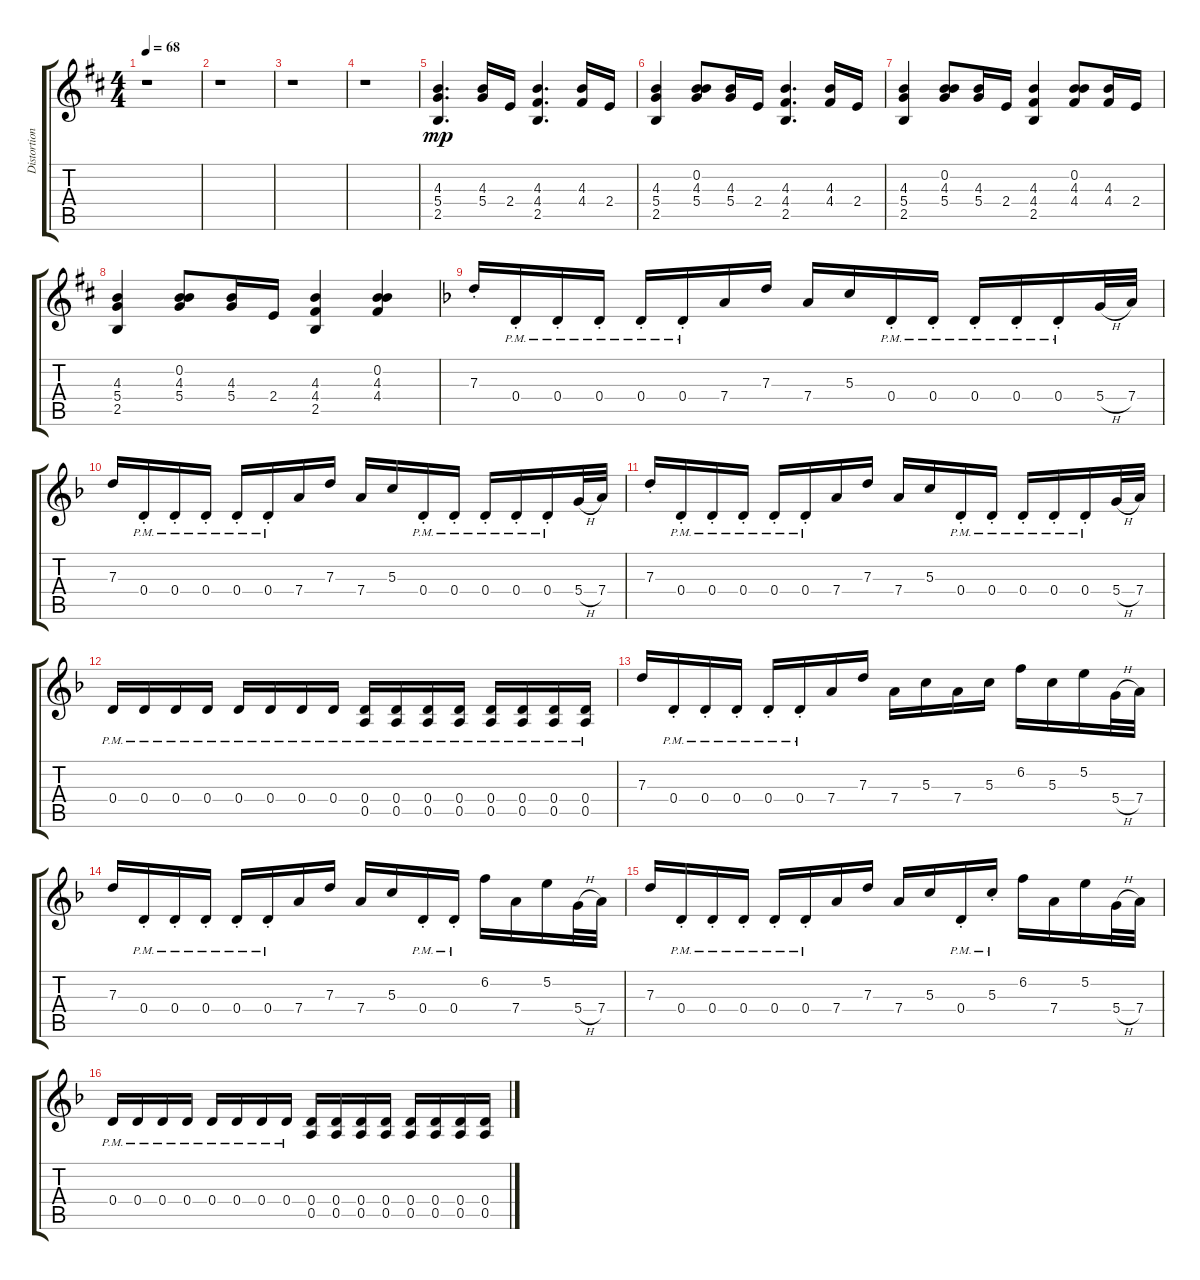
\track ("Distortion L" "Distortion") {instrument distortionguitar}
\staff {score tabs}
\tuning (E4 B3 G3 D3 A2 D2) {hide}
\ts (4 4)
\tempo 68
\clef g2
\ks d
r.1{dy mp instrument distortionguitar} |
r.1 |
r.1 |
r.1 |
(4.3 5.4 2.5).4{d} (4.3 5.4).16 2.4.16 (4.3 4.4 2.5).4{d} (4.3 4.4).16 2.4.16 |
(4.3 5.4 2.5).4 (0.2 4.3 5.4).8 (4.3 5.4).16 2.4.16 (4.3 4.4 2.5).4{d} (4.3 4.4).16 2.4.16 |
(4.3 5.4 2.5).4 (0.2 4.3 5.4).8 (4.3 5.4).16 2.4.16 (4.3 4.4 2.5).4 (0.2 4.3 4.4).8 (4.3 4.4).16 2.4.16 |
(4.3 5.4 2.5).4 (0.2 4.3 5.4).8 (4.3 5.4).16 2.4.16 (4.3 4.4 2.5).4 (0.2 4.3 4.4).4 |
\ks f
7.3{st}.16 0.4{pm st}.16 0.4{pm st}.16 0.4{pm st}.16 0.4{pm st}.16 0.4{pm st}.16 7.4.16 7.3.16 7.4.16 5.3.16 0.4{pm st}.16 0.4{pm st}.16 0.4{pm st}.16 0.4{pm st}.16 0.4{pm st}.16 5.4{h}.32 7.4.32 |
7.3.16 0.4{pm st}.16 0.4{pm st}.16 0.4{pm st}.16 0.4{pm st}.16 0.4{pm st}.16 7.4.16 7.3.16 7.4.16 5.3.16 0.4{pm st}.16 0.4{pm st}.16 0.4{pm st}.16 0.4{pm st}.16 0.4{pm st}.16 5.4{h}.32 7.4.32 |
7.3{st}.16 0.4{pm st}.16 0.4{pm st}.16 0.4{pm st}.16 0.4{pm st}.16 0.4{pm st}.16 7.4.16 7.3.16 7.4.16 5.3.16 0.4{pm st}.16 0.4{pm st}.16 0.4{pm st}.16 0.4{pm st}.16 0.4{pm st}.16 5.4{h}.32 7.4.32 |
0.4{pm}.16 0.4{pm}.16 0.4{pm}.16 0.4{pm}.16 0.4{pm}.16 0.4{pm}.16 0.4{pm}.16 0.4{pm}.16 (0.4{pm} 0.5{pm}).16 (0.4{pm} 0.5{pm}).16 (0.4{pm} 0.5{pm}).16 (0.4{pm} 0.5{pm}).16 (0.4{pm} 0.5{pm}).16 (0.4{pm} 0.5{pm}).16 (0.4{pm} 0.5{pm}).16 (0.4{pm} 0.5{pm}).16 |
7.3.16 0.4{pm st}.16 0.4{pm st}.16 0.4{pm st}.16 0.4{pm st}.16 0.4{pm st}.16 7.4.16 7.3.16 7.4.16 5.3.16 7.4.16 5.3.16 6.2.16 5.3.16 5.2.16 5.4{h}.32 7.4.32 |
7.3.16 0.4{pm st}.16 0.4{pm st}.16 0.4{pm st}.16 0.4{pm st}.16 0.4{pm st}.16 7.4.16 7.3.16 7.4.16 5.3.16 0.4{pm st}.16 0.4{pm st}.16 6.2.16 7.4.16 5.2.16 5.4{h}.32 7.4.32 |
7.3.16 0.4{pm st}.16 0.4{pm st}.16 0.4{pm st}.16 0.4{pm st}.16 0.4{pm st}.16 7.4.16 7.3.16 7.4.16 5.3.16 0.4{pm st}.16 5.3{pm st}.16 6.2.16 7.4.16 5.2.16 5.4{h}.32 7.4.32 |
0.4{pm}.16 0.4{pm}.16 0.4{pm}.16 0.4{pm}.16 0.4{pm}.16 0.4{pm}.16 0.4{pm}.16 0.4{pm}.16 (0.4 0.5).16 (0.4 0.5).16 (0.4 0.5).16 (0.4 0.5).16 (0.4 0.5).16 (0.4 0.5).16 (0.4 0.5).16 (0.4 0.5).16
